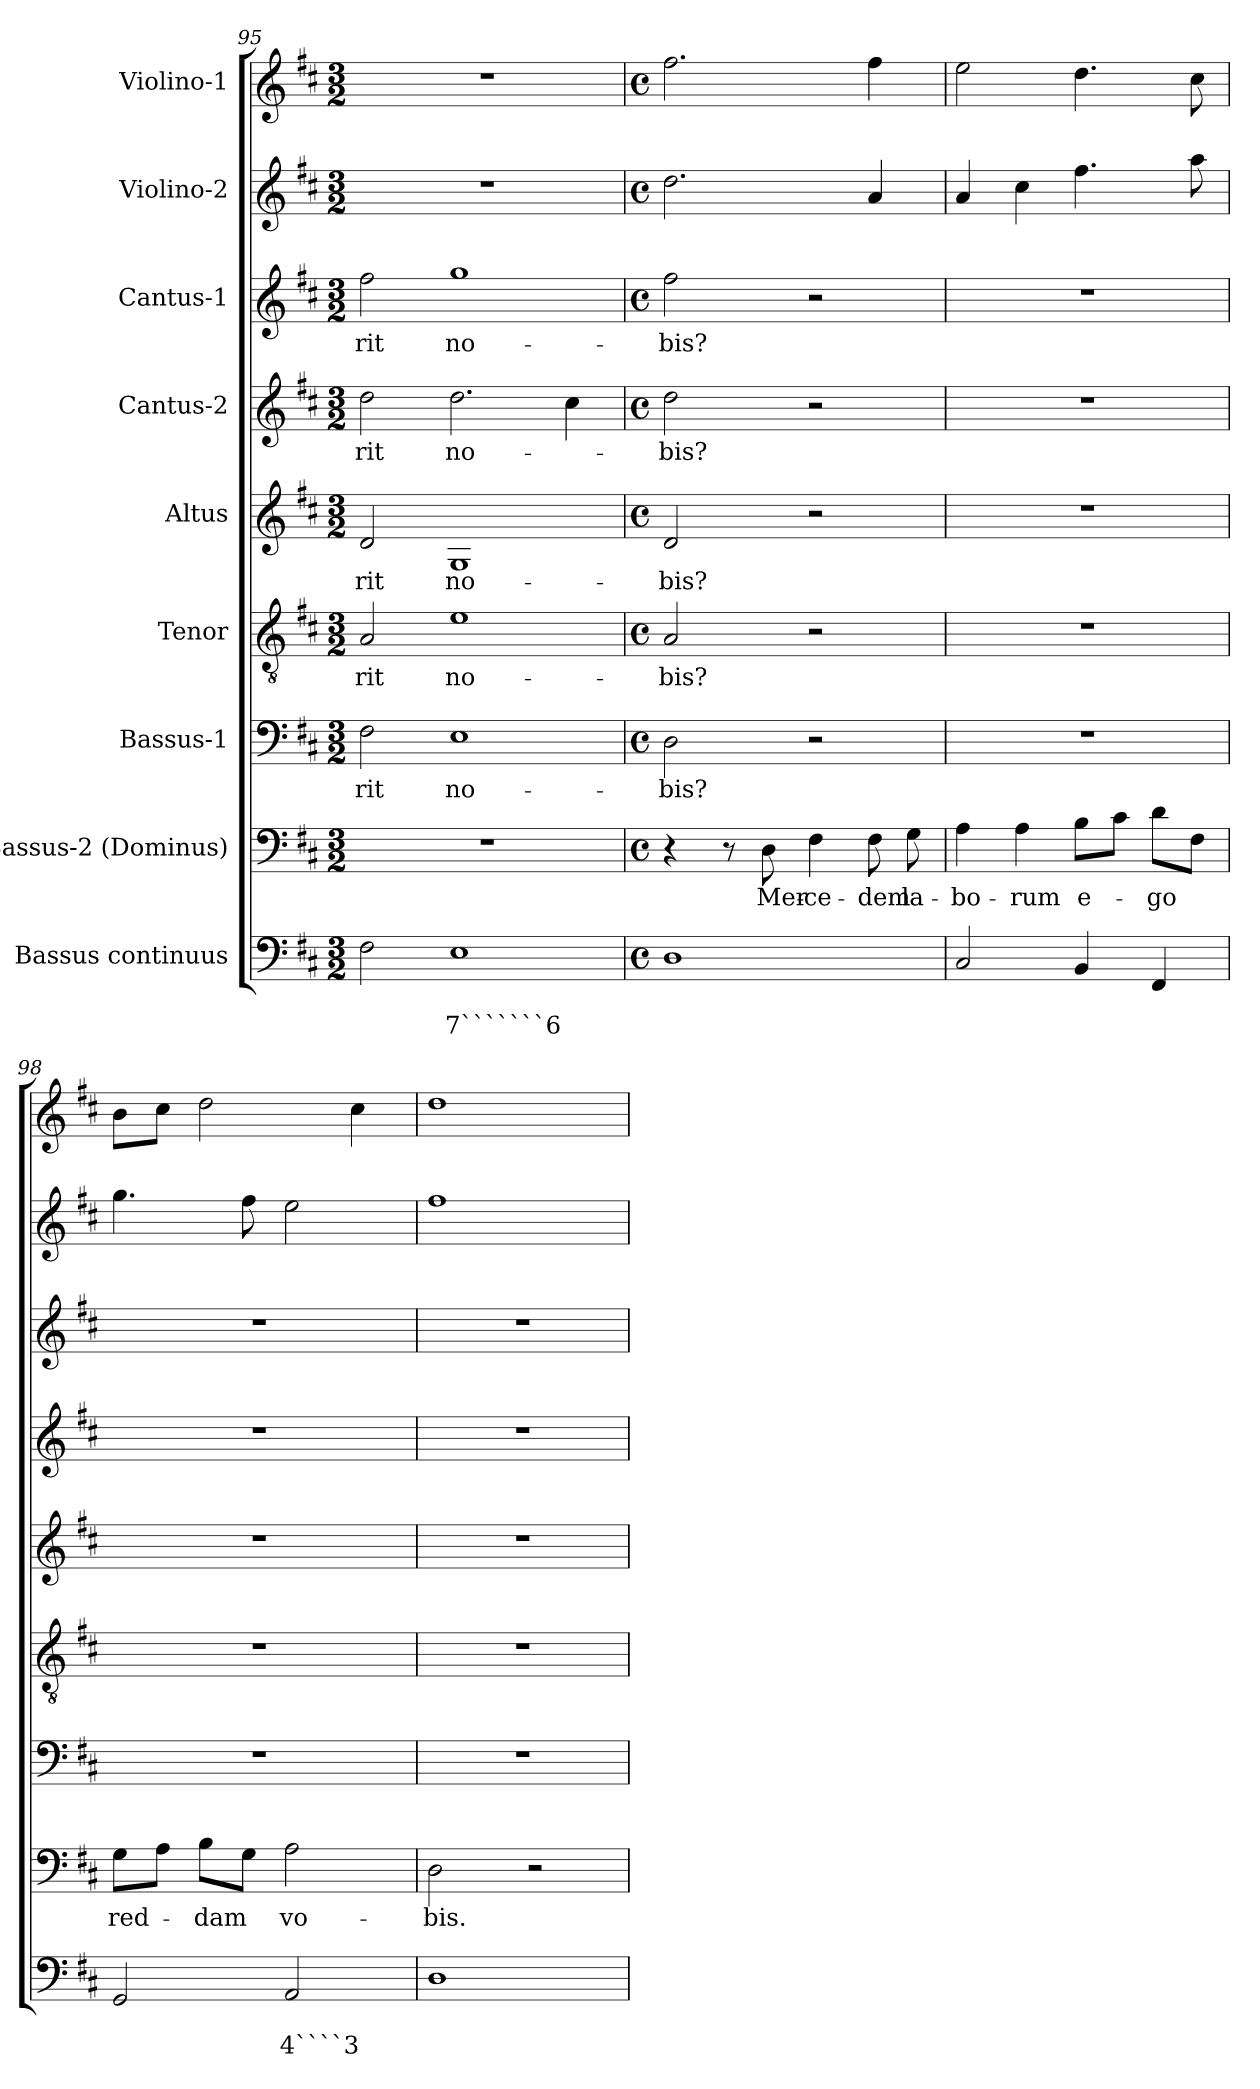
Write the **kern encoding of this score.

**kern	**text	**text	**kern	**text	**kern	**text	**kern	**text	**kern	**text	**kern	**text	**kern	**text	**kern	**kern
*part9	*part9	*part9	*part8	*part8	*part7	*part7	*part6	*part6	*part5	*part5	*part4	*part4	*part3	*part3	*part2	*part1
*staff9	*staff9	*staff9	*staff8	*staff8	*staff7	*staff7	*staff6	*staff6	*staff5	*staff5	*staff4	*staff4	*staff3	*staff3	*staff2	*staff1
*I"Bassus continuus	*	*	*I"Bassus-2 (Dominus)	*	*I"Bassus-1	*	*I"Tenor	*	*I"Altus	*	*I"Cantus-2	*	*I"Cantus-1	*	*I"Violino-2	*I"Violino-1
*clefF4	*	*	*clefF4	*	*clefF4	*	*clefGv2	*	*clefG2	*	*clefG2	*	*clefG2	*	*clefG2	*clefG2
*k[f#c#]	*	*	*k[f#c#]	*	*k[f#c#]	*	*k[f#c#]	*	*k[f#c#]	*	*k[f#c#]	*	*k[f#c#]	*	*k[f#c#]	*k[f#c#]
*D:	*	*	*D:	*	*D:	*	*D:	*	*D:	*	*D:	*	*D:	*	*D:	*D:
*M3/2	*	*	*M3/2	*	*M3/2	*	*M3/2	*	*M3/2	*	*M3/2	*	*M3/2	*	*M3/2	*M3/2
=95	=95	=95	=95	=95	=95	=95	=95	=95	=95	=95	=95	=95	=95	=95	=95	=95
!	!	!	!	!	!	!LO:LY:b	!	!LO:LY:b	!	!LO:LY:b	!	!LO:LY:b	!	!LO:LY:b	!	!
2F#\	.	.	1.r	.	2F#\	-rit	2A/	-rit	2d/	-rit	2dd\	-rit	2ff#\	-rit	1.r	1.r
!	!	!LO:LY:b	!	!	!	!LO:LY:b	!	!LO:LY:b	!	!LO:LY:b	!	!LO:LY:b	!	!LO:LY:b	!	!
1E	.	7```````6	.	.	1E	no-	1e	no-	1G	no-	2.dd\	no-	1gg	no-	.	.
.	.	.	.	.	.	.	.	.	.	.	4cc#\	.	.	.	.	.
!!LO:PB:g=z
=96	=96	=96	=96	=96	=96	=96	=96	=96	=96	=96	=96	=96	=96	=96	=96	=96
*M4/4	*	*	*M4/4	*	*M4/4	*	*M4/4	*	*M4/4	*	*M4/4	*	*M4/4	*	*M4/4	*M4/4
*met(c)	*	*	*met(c)	*	*met(c)	*	*met(c)	*	*met(c)	*	*met(c)	*	*met(c)	*	*met(c)	*met(c)
!	!	!	!	!	!	!LO:LY:b	!	!LO:LY:b	!	!LO:LY:b	!	!LO:LY:b	!	!LO:LY:b	!	!
1D	.	.	4r	.	2D\	-bis?	2A/	-bis?	2d/	-bis?	2dd\	-bis?	2ff#\	-bis?	2.dd\	2.ff#\
.	.	.	8r	.	.	.	.	.	.	.	.	.	.	.	.	.
!	!	!	!	!LO:LY:b	!	!	!	!	!	!	!	!	!	!	!	!
.	.	.	8D\	Mer-	.	.	.	.	.	.	.	.	.	.	.	.
!	!	!	!	!LO:LY:b	!	!	!	!	!	!	!	!	!	!	!	!
.	.	.	4F#\	-ce-	2r	.	2r	.	2r	.	2r	.	2r	.	.	.
!	!	!	!	!LO:LY:b	!	!	!	!	!	!	!	!	!	!	!	!
.	.	.	8F#\	-dem	.	.	.	.	.	.	.	.	.	.	4a/	4ff#\
!	!	!	!	!LO:LY:b	!	!	!	!	!	!	!	!	!	!	!	!
.	.	.	8G\	la-	.	.	.	.	.	.	.	.	.	.	.	.
=97	=97	=97	=97	=97	=97	=97	=97	=97	=97	=97	=97	=97	=97	=97	=97	=97
!	!	!	!	!LO:LY:b	!	!	!	!	!	!	!	!	!	!	!	!
2C#/	.	.	4A\	-bo-	1r	.	1r	.	1r	.	1r	.	1r	.	4a/	2ee\
!	!	!	!	!LO:LY:b	!	!	!	!	!	!	!	!	!	!	!	!
.	.	.	4A\	-rum	.	.	.	.	.	.	.	.	.	.	4cc#\	.
!	!	!	!	!LO:LY:b	!	!	!	!	!	!	!	!	!	!	!	!
4BB/	.	.	8B\L	e-	.	.	.	.	.	.	.	.	.	.	4.ff#\	4.dd\
.	.	.	8c#\J	.	.	.	.	.	.	.	.	.	.	.	.	.
!	!	!	!	!LO:LY:b	!	!	!	!	!	!	!	!	!	!	!	!
4FF#/	.	.	8d\L	-go	.	.	.	.	.	.	.	.	.	.	.	.
.	.	.	8F#\J	.	.	.	.	.	.	.	.	.	.	.	8aa\	8cc#\
=98	=98	=98	=98	=98	=98	=98	=98	=98	=98	=98	=98	=98	=98	=98	=98	=98
!	!	!	!	!LO:LY:b	!	!	!	!	!	!	!	!	!	!	!	!
2GG/	.	.	8G\L	red-	1r	.	1r	.	1r	.	1r	.	1r	.	4.gg\	8b\L
.	.	.	8A\J	.	.	.	.	.	.	.	.	.	.	.	.	8cc#\J
!	!	!	!	!LO:LY:b	!	!	!	!	!	!	!	!	!	!	!	!
.	.	.	8B\L	-dam	.	.	.	.	.	.	.	.	.	.	.	2dd\
.	.	.	8G\J	.	.	.	.	.	.	.	.	.	.	.	8ff#\	.
!	!	!LO:LY:b	!	!LO:LY:b	!	!	!	!	!	!	!	!	!	!	!	!
2AA/	.	4````3	2A\	vo-	.	.	.	.	.	.	.	.	.	.	2ee\	.
.	.	.	.	.	.	.	.	.	.	.	.	.	.	.	.	4cc#\
=99	=99	=99	=99	=99	=99	=99	=99	=99	=99	=99	=99	=99	=99	=99	=99	=99
!	!	!	!	!LO:LY:b	!	!	!	!	!	!	!	!	!	!	!	!
1D	.	.	2D\	-bis.	1r	.	1r	.	1r	.	1r	.	1r	.	1ff#	1dd
.	.	.	2r	.	.	.	.	.	.	.	.	.	.	.	.	.
=	=	=	=	=	=	=	=	=	=	=	=	=	=	=	=	=
*-	*-	*-	*-	*-	*-	*-	*-	*-	*-	*-	*-	*-	*-	*-	*-	*-
